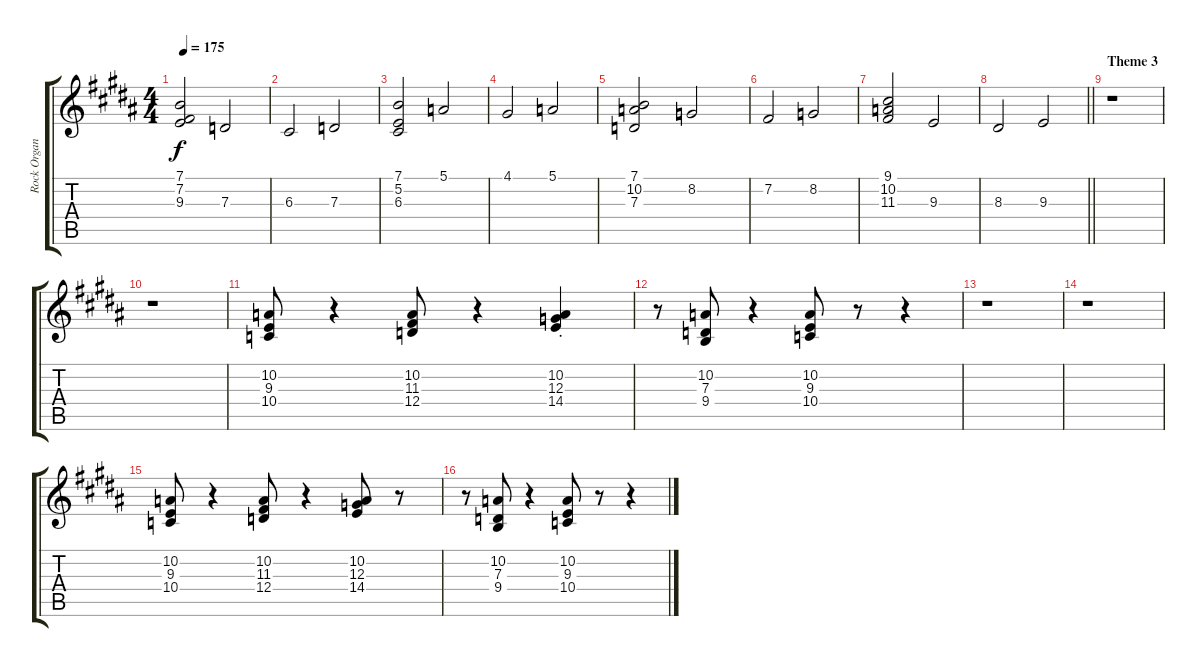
\track ("Rock Organ" "Rock Organ") {instrument rockorgan}
\staff {score tabs}
\tuning (E4 B3 G3 D3 A2 E2) {hide}
\ts (4 4)
\tempo 175
\clef g2
\ks g#minor
(7.1 7.2 9.3).2{dy f} 7.3.2 |
6.3.2 7.3.2 |
(7.1 5.2 6.3).2 5.1.2 |
\ks b
4.1.2 5.1.2 |
\ks g#minor
(7.1 10.2 7.3).2 8.2.2 |
\ks b
7.2.2 8.2.2 |
\ks g#minor
(9.1 10.2 11.3).2 9.3.2 |
\barLineRight lightlight
\ks b
8.3.2 9.3.2 |
\section ("" "Theme 3")
\ks g#minor
r.1 |
r.1 |
(10.2 9.3 10.4).8 r.4 (10.2 11.3 12.4).8 r.4 (10.2{st} 12.3{st} 14.4{st}).4 |
\ks b
r.8 (10.2 7.3 9.4).8 r.4 (10.2 9.3 10.4).8 r.8 r.4 |
\ks g#minor
r.1 |
r.1 |
(10.2 9.3 10.4).8 r.4 (10.2 11.3 12.4).8 r.4 (10.2 12.3 14.4).8 r.8 |
\ks b
r.8 (10.2 7.3 9.4).8 r.4 (10.2 9.3 10.4).8 r.8 r.4
